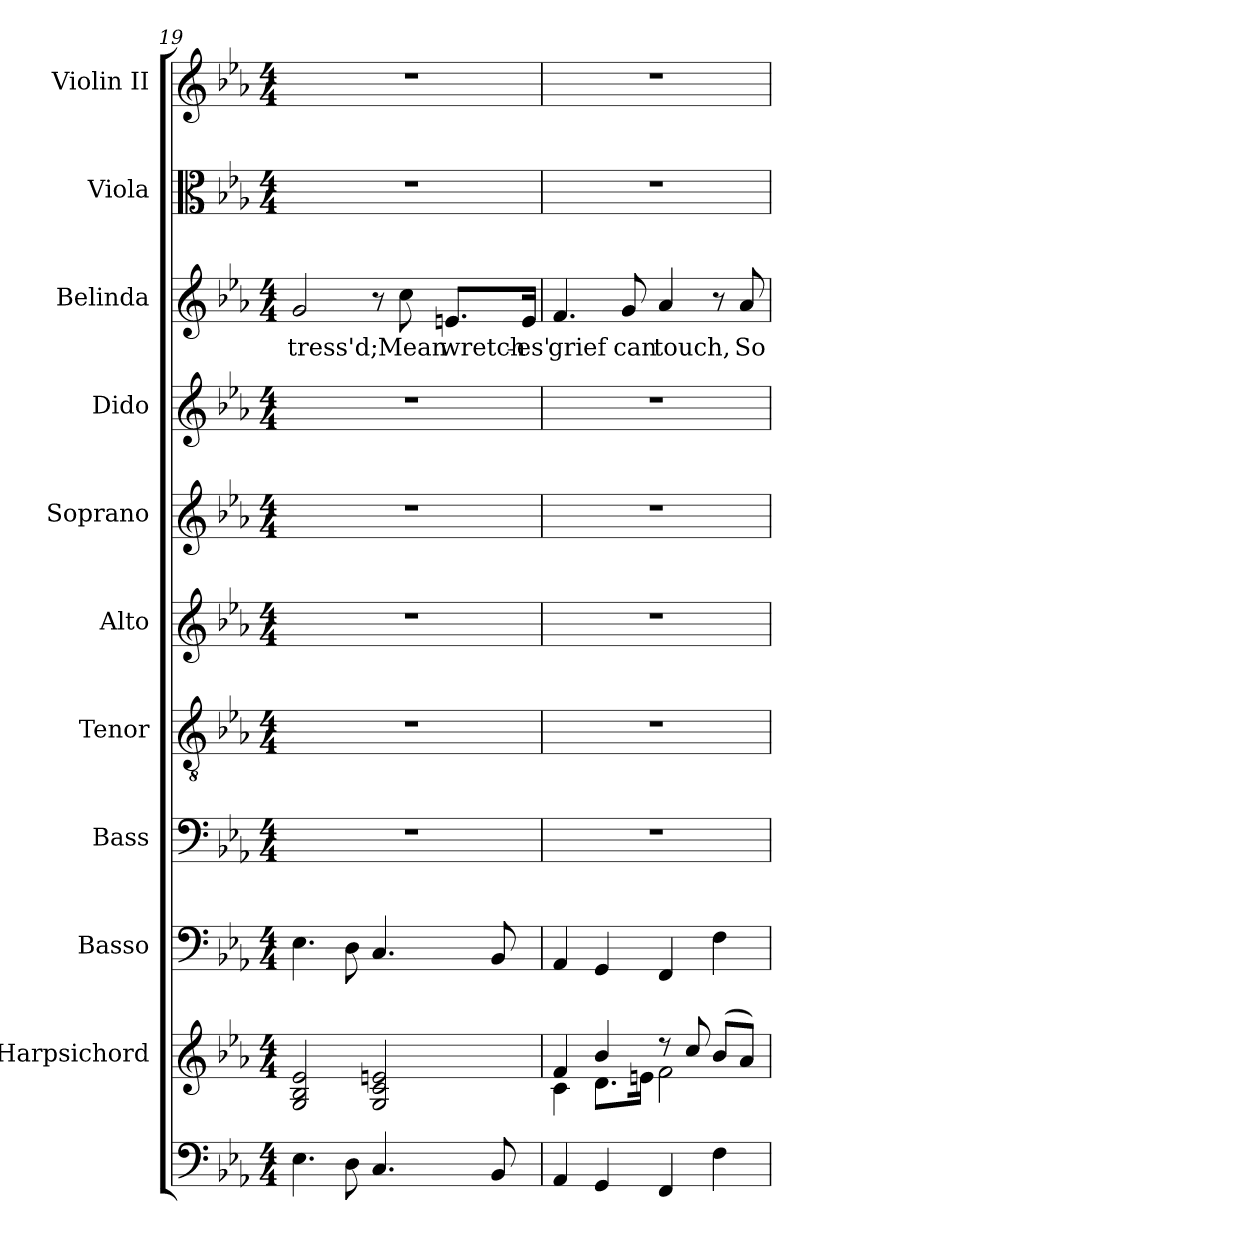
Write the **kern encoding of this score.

**kern	**kern	**kern	**kern	**kern	**kern	**kern	**kern	**kern	**text	**kern	**kern
*part11	*part10	*part9	*part8	*part7	*part6	*part5	*part4	*part3	*part3	*part2	*part1
*staff11	*staff10	*staff9	*staff8	*staff7	*staff6	*staff5	*staff4	*staff3	*staff3	*staff2	*staff1
*	*I"Harpsichord	*I"Basso	*I"Bass	*I"Tenor	*I"Alto	*I"Soprano	*I"Dido	*I"Belinda	*	*I"Viola	*I"Violin II
*	*	*	*I'B.	*I'T.	*I'A.	*I'S.	*	*	*	*I'Viola	*I'Vln. II
!!LO:PB:g=z
*clefF4	*clefG2	*clefF4	*clefF4	*clefGv2	*clefG2	*clefG2	*clefG2	*clefG2	*	*clefC3	*clefG2
*	*	*	*	*ITrd7c12	*	*	*	*	*	*	*
*k[b-e-a-]	*k[b-e-a-]	*k[b-e-a-]	*k[b-e-a-]	*k[b-e-a-]	*k[b-e-a-]	*k[b-e-a-]	*k[b-e-a-]	*k[b-e-a-]	*	*k[b-e-a-]	*k[b-e-a-]
*E-:	*E-:	*E-:	*E-:	*E-:	*E-:	*E-:	*E-:	*E-:	*	*E-:	*E-:
*M4/4	*M4/4	*M4/4	*M4/4	*M4/4	*M4/4	*M4/4	*M4/4	*M4/4	*	*M4/4	*M4/4
=19	=19	=19	=19	=19	=19	=19	=19	=19	=19	=19	=19
!	!	!	!	!	!	!	!	!	!LO:LY:b:color=#000000	!	!
4.E-i\	2Gi/ 2B-i 2e-i	4.E-i\	1r	1r	1r	1r	1r	2gi/	- tress'd;	1r	1r
8Di\	.	8Di\	.	.	.	.	.	.	.	.	.
4.Ci/	2Gi/ 2ci 2eni	4.Ci/	.	.	.	.	.	8r	.	.	.
!	!	!	!	!	!	!	!	!	!LO:LY:b:color=#000000	!	!
.	.	.	.	.	.	.	.	8cci\	Mean	.	.
!	!	!	!	!	!	!	!	!	!LO:LY:b:color=#000000	!	!
.	.	.	.	.	.	.	.	8.eni/L	wretch-	.	.
8BB-i/	.	8BB-i/	.	.	.	.	.	.	.	.	.
!	!	!	!	!	!	!	!	!	!LO:LY:b:color=#000000	!	!
.	.	.	.	.	.	.	.	16ei/Jk	-es'	.	.
=20	=20	=20	=20	=20	=20	=20	=20	=20	=20	=20	=20
*	*^	*	*	*	*	*	*	*	*	*	*
!	!	!	!	!	!	!	!	!	!	!LO:LY:b:color=#000000	!	!
4AA-i/	4fi/	4ci\	4AA-i/	1r	1r	1r	1r	1r	4.fi/	grief	1r	1r
4GGi/	4b-i/	8.di\L	4GGi/	.	.	.	.	.	.	.	.	.
!	!	!	!	!	!	!	!	!	!	!LO:LY:b:color=#000000	!	!
.	.	.	.	.	.	.	.	.	8gi/	can	.	.
.	.	16eni\Jk	.	.	.	.	.	.	.	.	.	.
!	!	!	!	!	!	!	!	!	!	!LO:LY:b:color=#000000	!	!
4FFi/	8r	2fi\	4FFi/	.	.	.	.	.	4a-i/	touch,	.	.
.	8cci/	.	.	.	.	.	.	.	.	.	.	.
4Fi\	(8b-i/L	.	4Fi\	.	.	.	.	.	8r	.	.	.
!	!	!	!	!	!	!	!	!	!	!LO:LY:b:color=#000000	!	!
.	8a-i/J)	.	.	.	.	.	.	.	8a-i/	So	.	.
*	*v	*v	*	*	*	*	*	*	*	*	*	*
=	=	=	=	=	=	=	=	=	=	=	=
*-	*-	*-	*-	*-	*-	*-	*-	*-	*-	*-	*-
